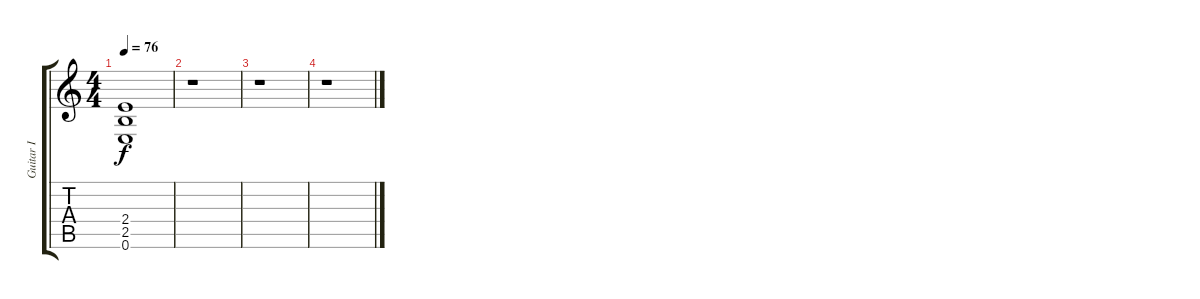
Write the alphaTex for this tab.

\track ("Guitar I" "Guitar I") {instrument overdrivenguitar}
\staff {score tabs}
\tuning (E4 B3 G3 D3 A2 E2) {hide}
\ts (4 4)
\tempo 76
\clef g2
\ks c
(2.4{t} 2.5{t} 0.6{t}).1{dy f} |
r.1 |
r.1 |
r.1
